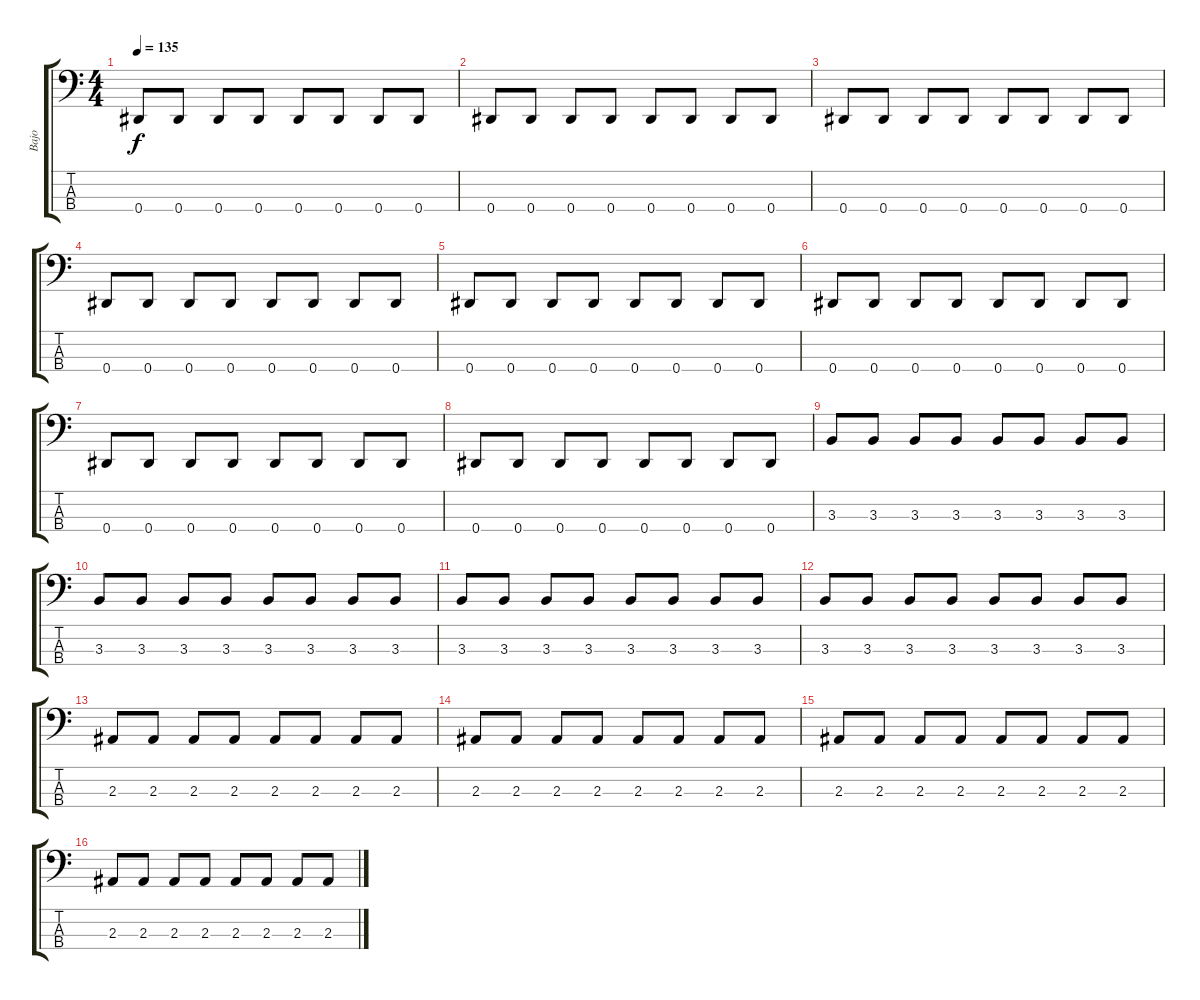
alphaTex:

\track ("Bajo" "Bajo") {instrument electricbassfinger}
\staff {score tabs}
\tuning (Gb2 Db2 Ab1 Eb1) {hide}
\ts (4 4)
\tempo 135
\clef f4
\ks c
0.4.8{dy f} 0.4.8 0.4.8 0.4.8 0.4.8 0.4.8 0.4.8 0.4.8 |
0.4.8 0.4.8 0.4.8 0.4.8 0.4.8 0.4.8 0.4.8 0.4.8 |
0.4.8 0.4.8 0.4.8 0.4.8 0.4.8 0.4.8 0.4.8 0.4.8 |
0.4.8 0.4.8 0.4.8 0.4.8 0.4.8 0.4.8 0.4.8 0.4.8 |
0.4.8 0.4.8 0.4.8 0.4.8 0.4.8 0.4.8 0.4.8 0.4.8 |
0.4.8 0.4.8 0.4.8 0.4.8 0.4.8 0.4.8 0.4.8 0.4.8 |
0.4.8 0.4.8 0.4.8 0.4.8 0.4.8 0.4.8 0.4.8 0.4.8 |
0.4.8 0.4.8 0.4.8 0.4.8 0.4.8 0.4.8 0.4.8 0.4.8 |
3.3.8 3.3.8 3.3.8 3.3.8 3.3.8 3.3.8 3.3.8 3.3.8 |
3.3.8 3.3.8 3.3.8 3.3.8 3.3.8 3.3.8 3.3.8 3.3.8 |
3.3.8 3.3.8 3.3.8 3.3.8 3.3.8 3.3.8 3.3.8 3.3.8 |
3.3.8 3.3.8 3.3.8 3.3.8 3.3.8 3.3.8 3.3.8 3.3.8 |
2.3.8 2.3.8 2.3.8 2.3.8 2.3.8 2.3.8 2.3.8 2.3.8 |
2.3.8 2.3.8 2.3.8 2.3.8 2.3.8 2.3.8 2.3.8 2.3.8 |
2.3.8 2.3.8 2.3.8 2.3.8 2.3.8 2.3.8 2.3.8 2.3.8 |
2.3.8 2.3.8 2.3.8 2.3.8 2.3.8 2.3.8 2.3.8 2.3.8
